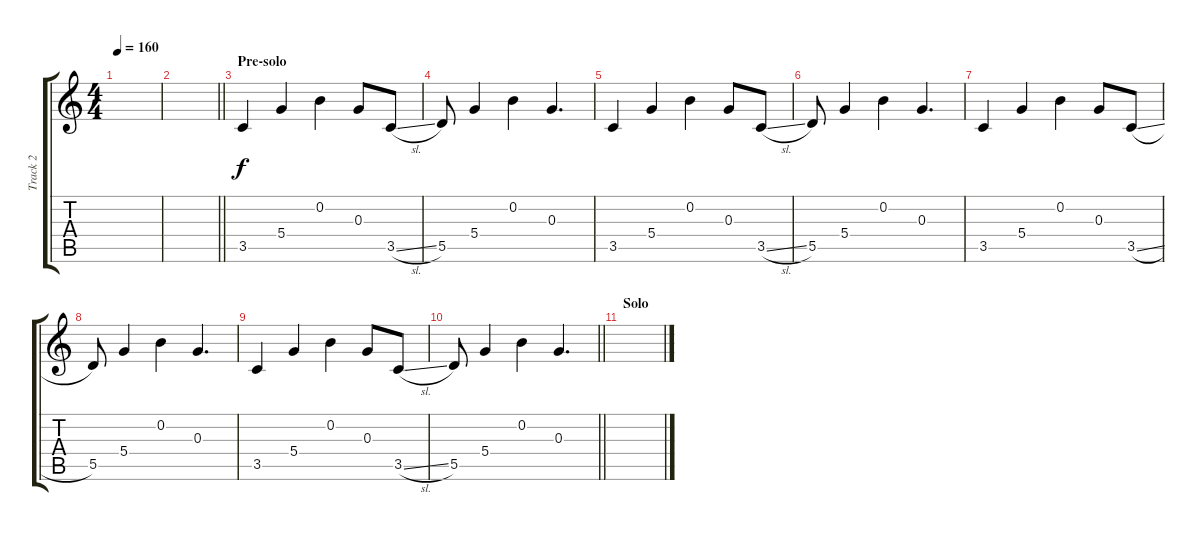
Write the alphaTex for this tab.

\track ("Track 2" "Track 2") {instrument distortionguitar}
\staff {score tabs}
\tuning (E4 B3 G3 D3 A2 E2) {hide}
\ts (4 4)
\tempo 160
\clef g2
\ks c
|
\barLineRight lightlight
|
\section ("" "Pre-solo")
3.5.4{instrument acousticguitarsteel} 5.4.4 0.2.4 0.3.8 3.5{sl}.8 |
5.5.8 5.4.4 0.2.4 0.3.4{d} |
3.5.4{instrument acousticguitarsteel} 5.4.4 0.2.4 0.3.8 3.5{sl}.8 |
5.5.8 5.4.4 0.2.4 0.3.4{d} |
3.5.4{instrument acousticguitarsteel} 5.4.4 0.2.4 0.3.8 3.5{sl}.8 |
5.5.8 5.4.4 0.2.4 0.3.4{d} |
3.5.4{instrument acousticguitarsteel} 5.4.4 0.2.4 0.3.8 3.5{sl}.8 |
\barLineRight lightlight
5.5.8 5.4.4 0.2.4 0.3.4{d} |
\section ("" "Solo")
